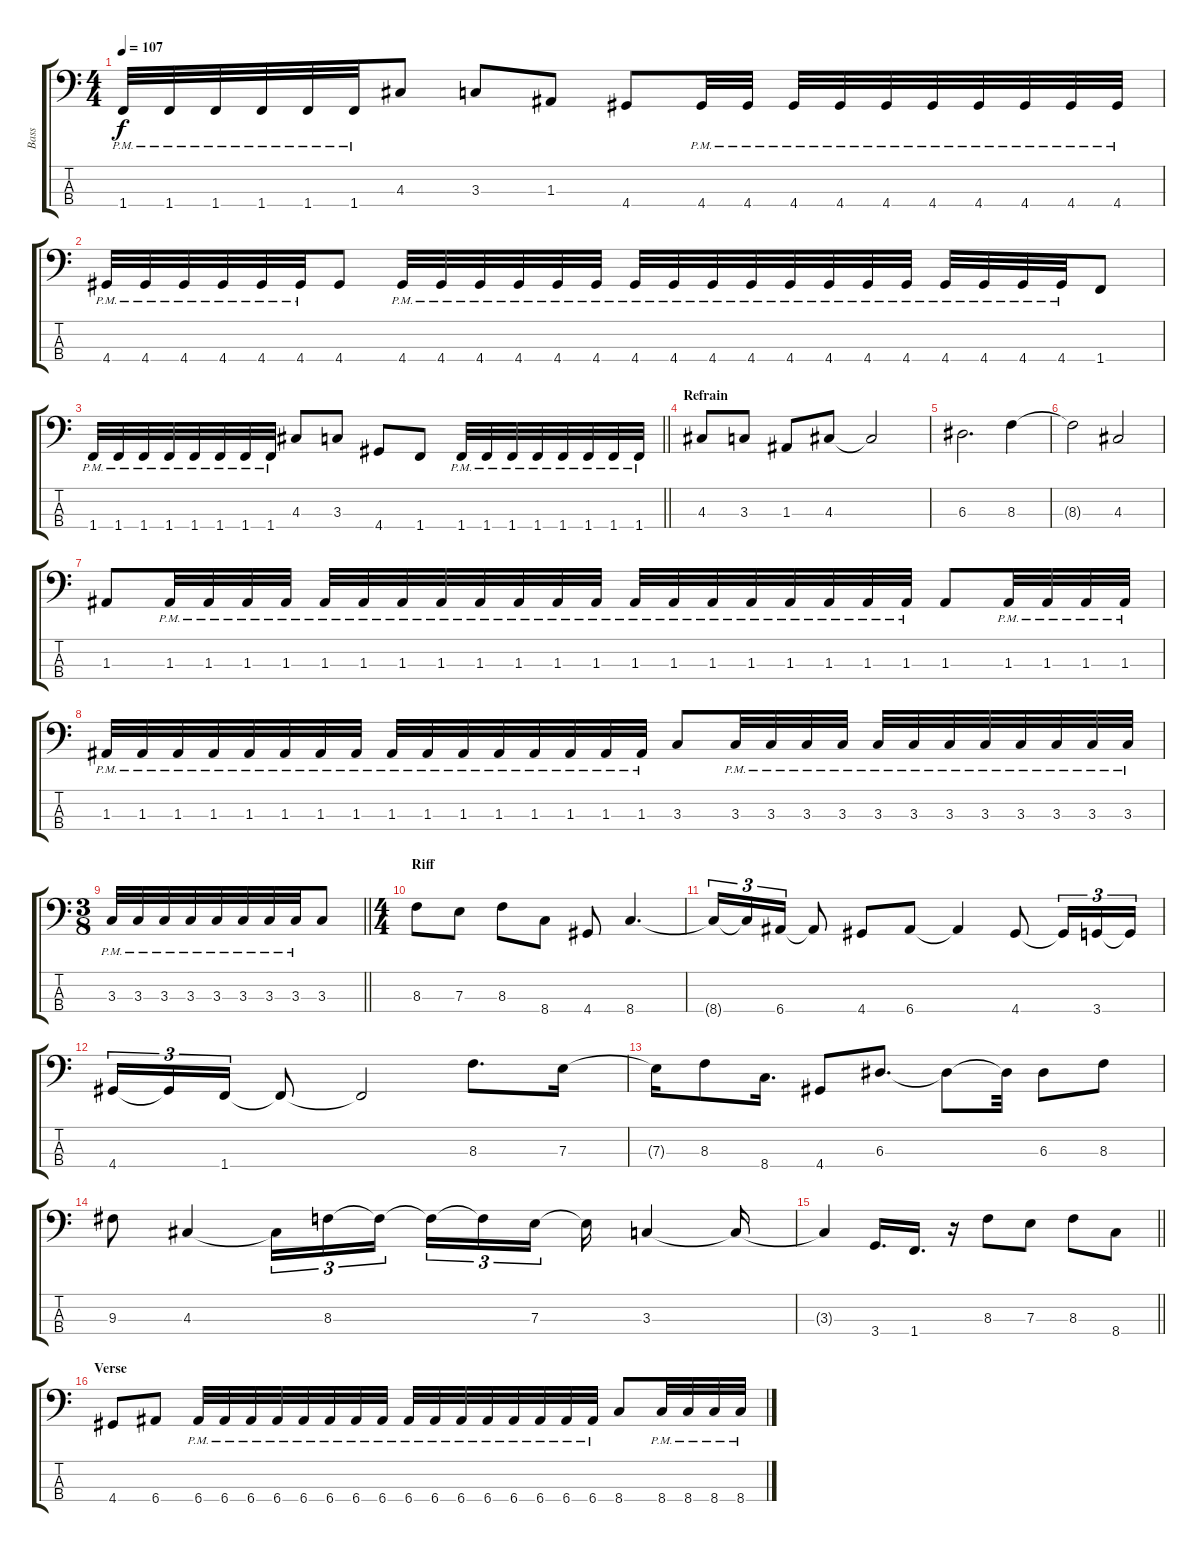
\track ("Bass" "Bass") {instrument electricbasspick}
\staff {score tabs}
\tuning (G2 D2 A1 E1) {hide}
\ts (4 4)
\tempo 107
\clef f4
\ks c
1.4{pm}.32{dy f} 1.4{pm}.32 1.4{pm}.32 1.4{pm}.32 1.4{pm}.32 1.4{pm}.32 4.3.8 3.3.8 1.3.8 4.4.8 4.4{pm}.32 4.4{pm}.32 4.4{pm}.32 4.4{pm}.32 4.4{pm}.32 4.4{pm}.32 4.4{pm}.32 4.4{pm}.32 4.4{pm}.32 4.4{pm}.32 |
4.4{pm}.32 4.4{pm}.32 4.4{pm}.32 4.4{pm}.32 4.4{pm}.32 4.4{pm}.32 4.4.8 4.4{pm}.32 4.4{pm}.32 4.4{pm}.32 4.4{pm}.32 4.4{pm}.32 4.4{pm}.32 4.4{pm}.32 4.4{pm}.32 4.4{pm}.32 4.4{pm}.32 4.4{pm}.32 4.4{pm}.32 4.4{pm}.32 4.4{pm}.32 4.4{pm}.32 4.4{pm}.32 4.4{pm}.32 4.4{pm}.32 1.4.8 |
\barLineRight lightlight
1.4{pm}.32 1.4{pm}.32 1.4{pm}.32 1.4{pm}.32 1.4{pm}.32 1.4{pm}.32 1.4{pm}.32 1.4{pm}.32 4.3.8 3.3.8 4.4.8 1.4.8 1.4{pm}.32 1.4{pm}.32 1.4{pm}.32 1.4{pm}.32 1.4{pm}.32 1.4{pm}.32 1.4{pm}.32 1.4{pm}.32 |
\section ("" "Refrain")
4.3.8 3.3.8 1.3.8 4.3.8 4.3{t}.2 |
6.3.2{d} 8.3.4 |
8.3{t}.2 4.3.2 |
1.3.8 1.3{pm}.32 1.3{pm}.32 1.3{pm}.32 1.3{pm}.32 1.3{pm}.32 1.3{pm}.32 1.3{pm}.32 1.3{pm}.32 1.3{pm}.32 1.3{pm}.32 1.3{pm}.32 1.3{pm}.32 1.3{pm}.32 1.3{pm}.32 1.3{pm}.32 1.3{pm}.32 1.3{pm}.32 1.3{pm}.32 1.3{pm}.32 1.3{pm}.32 1.3.8 1.3{pm}.32 1.3{pm}.32 1.3{pm}.32 1.3{pm}.32 |
1.3{pm}.32 1.3{pm}.32 1.3{pm}.32 1.3{pm}.32 1.3{pm}.32 1.3{pm}.32 1.3{pm}.32 1.3{pm}.32 1.3{pm}.32 1.3{pm}.32 1.3{pm}.32 1.3{pm}.32 1.3{pm}.32 1.3{pm}.32 1.3{pm}.32 1.3{pm}.32 3.3.8 3.3{pm}.32 3.3{pm}.32 3.3{pm}.32 3.3{pm}.32 3.3{pm}.32 3.3{pm}.32 3.3{pm}.32 3.3{pm}.32 3.3{pm}.32 3.3{pm}.32 3.3{pm}.32 3.3{pm}.32 |
\ts (3 8)
\barLineRight lightlight
3.3{pm}.32 3.3{pm}.32 3.3{pm}.32 3.3{pm}.32 3.3{pm}.32 3.3{pm}.32 3.3{pm}.32 3.3{pm}.32 3.3.8 |
\ts (4 4)
\section ("" "Riff")
8.3.8 7.3.8 8.3.8 8.4.8 4.4.8 8.4.4{d} |
8.4{t}.16{tu (3 2)} 8.4{t}.16{tu (3 2)} 6.4.16{tu (3 2)} 6.4{t}.8 4.4.8 6.4.8 6.4{t}.4 4.4.8 4.4{t}.16{tu (3 2)} 3.4.16{tu (3 2)} 3.4{t}.16{tu (3 2)} |
4.4.16{tu (3 2)} 4.4{t}.16{tu (3 2)} 1.4.16{tu (3 2)} 1.4{t}.8 1.4{t}.2 8.3.8{d} 7.3.16 |
7.3{t}.16 8.3.8 8.4.16{d} 4.4.8 6.3.8{d} 6.3{t}.8 6.3{t}.32 6.3.8 8.3.8 |
9.3.8 4.3.4 4.3{t}.16{tu (3 2)} 8.3.16{tu (3 2)} 8.3{t}.16{tu (3 2)} 8.3{t}.16{tu (3 2)} 8.3{t}.16{tu (3 2)} 7.3.16{tu (3 2) beam splitsecondary} 7.3{t}.16 3.3.4 3.3{t}.16 |
\barLineRight lightlight
3.3{t}.4 3.4.16{d} 1.4.16{d} r.16 8.3.8 7.3.8 8.3.8 8.4.8 |
\section ("" "Verse")
4.4.8 6.4.8 6.4{pm}.32 6.4{pm}.32 6.4{pm}.32 6.4{pm}.32 6.4{pm}.32 6.4{pm}.32 6.4{pm}.32 6.4{pm}.32 6.4{pm}.32 6.4{pm}.32 6.4{pm}.32 6.4{pm}.32 6.4{pm}.32 6.4{pm}.32 6.4{pm}.32 6.4{pm}.32 8.4.8 8.4{pm}.32 8.4{pm}.32 8.4{pm}.32 8.4{pm}.32
